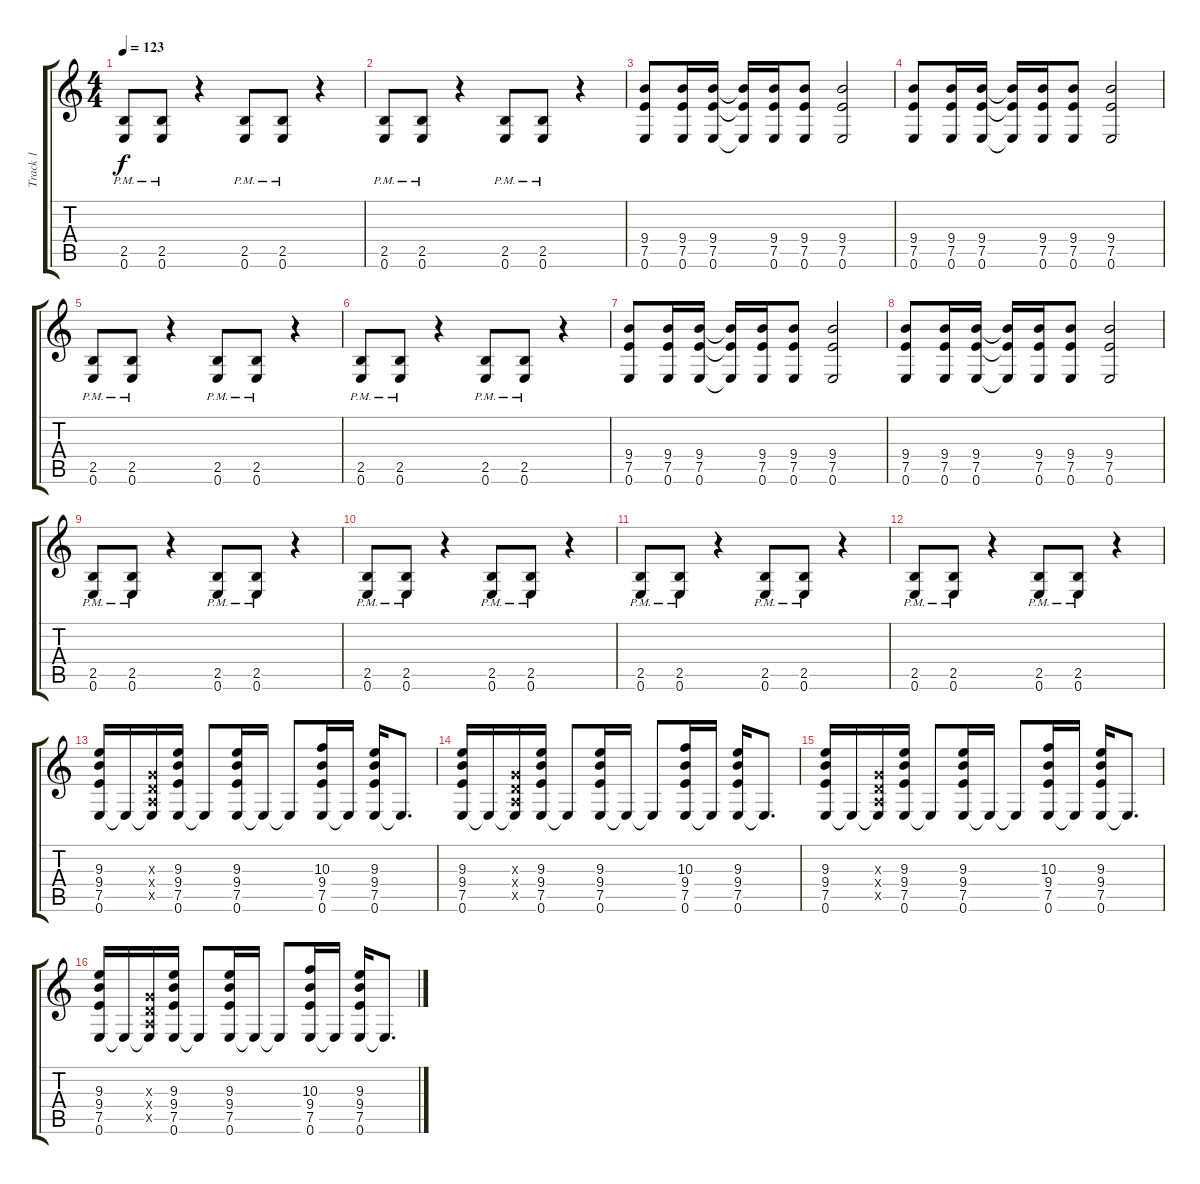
\track ("Track 1" "Track 1") {instrument distortionguitar}
\staff {score tabs}
\tuning (E4 B3 G3 D3 A2 E2) {hide}
\ts (4 4)
\tempo 123
\clef g2
\ks c
(2.5{pm} 0.6{pm}).8{dy f} (2.5{pm} 0.6{pm}).8 r.4 (2.5{pm} 0.6{pm}).8 (2.5{pm} 0.6{pm}).8 r.4 |
(2.5{pm} 0.6{pm}).8 (2.5{pm} 0.6{pm}).8 r.4 (2.5{pm} 0.6{pm}).8 (2.5{pm} 0.6{pm}).8 r.4 |
(9.4 7.5 0.6).8 (9.4 7.5 0.6).16 (9.4 7.5 0.6).16 (9.4{t} 7.5{t} 0.6{t}).16 (9.4 7.5 0.6).16 (9.4 7.5 0.6).8 (9.4 7.5 0.6).2 |
(9.4 7.5 0.6).8 (9.4 7.5 0.6).16 (9.4 7.5 0.6).16 (9.4{t} 7.5{t} 0.6{t}).16 (9.4 7.5 0.6).16 (9.4 7.5 0.6).8 (9.4 7.5 0.6).2 |
(2.5{pm} 0.6{pm}).8 (2.5{pm} 0.6{pm}).8 r.4 (2.5{pm} 0.6{pm}).8 (2.5{pm} 0.6{pm}).8 r.4 |
(2.5{pm} 0.6{pm}).8 (2.5{pm} 0.6{pm}).8 r.4 (2.5{pm} 0.6{pm}).8 (2.5{pm} 0.6{pm}).8 r.4 |
(9.4 7.5 0.6).8 (9.4 7.5 0.6).16 (9.4 7.5 0.6).16 (9.4{t} 7.5{t} 0.6{t}).16 (9.4 7.5 0.6).16 (9.4 7.5 0.6).8 (9.4 7.5 0.6).2 |
(9.4 7.5 0.6).8 (9.4 7.5 0.6).16 (9.4 7.5 0.6).16 (9.4{t} 7.5{t} 0.6{t}).16 (9.4 7.5 0.6).16 (9.4 7.5 0.6).8 (9.4 7.5 0.6).2 |
(2.5{pm} 0.6{pm}).8 (2.5{pm} 0.6{pm}).8 r.4 (2.5{pm} 0.6{pm}).8 (2.5{pm} 0.6{pm}).8 r.4 |
(2.5{pm} 0.6{pm}).8 (2.5{pm} 0.6{pm}).8 r.4 (2.5{pm} 0.6{pm}).8 (2.5{pm} 0.6{pm}).8 r.4 |
(2.5{pm} 0.6{pm}).8 (2.5{pm} 0.6{pm}).8 r.4 (2.5{pm} 0.6{pm}).8 (2.5{pm} 0.6{pm}).8 r.4 |
(2.5{pm} 0.6{pm}).8 (2.5{pm} 0.6{pm}).8 r.4 (2.5{pm} 0.6{pm}).8 (2.5{pm} 0.6{pm}).8 r.4 |
(9.3 9.4 7.5 0.6).16 0.6{t}.16 (0.3{x} 0.4{x} 0.5{x} 0.6{t}).16 (9.3 9.4 7.5 0.6).16 0.6{t}.8 (9.3 9.4 7.5 0.6).16 0.6{t}.16 0.6{t}.8 (10.3 9.4 7.5 0.6).16 0.6{t}.16 (9.3 9.4 7.5 0.6).16 0.6{t}.8{d} |
(9.3 9.4 7.5 0.6).16 0.6{t}.16 (0.3{x} 0.4{x} 0.5{x} 0.6{t}).16 (9.3 9.4 7.5 0.6).16 0.6{t}.8 (9.3 9.4 7.5 0.6).16 0.6{t}.16 0.6{t}.8 (10.3 9.4 7.5 0.6).16 0.6{t}.16 (9.3 9.4 7.5 0.6).16 0.6{t}.8{d} |
(9.3 9.4 7.5 0.6).16 0.6{t}.16 (0.3{x} 0.4{x} 0.5{x} 0.6{t}).16 (9.3 9.4 7.5 0.6).16 0.6{t}.8 (9.3 9.4 7.5 0.6).16 0.6{t}.16 0.6{t}.8 (10.3 9.4 7.5 0.6).16 0.6{t}.16 (9.3 9.4 7.5 0.6).16 0.6{t}.8{d} |
(9.3 9.4 7.5 0.6).16 0.6{t}.16 (0.3{x} 0.4{x} 0.5{x} 0.6{t}).16 (9.3 9.4 7.5 0.6).16 0.6{t}.8 (9.3 9.4 7.5 0.6).16 0.6{t}.16 0.6{t}.8 (10.3 9.4 7.5 0.6).16 0.6{t}.16 (9.3 9.4 7.5 0.6).16 0.6{t}.8{d}
